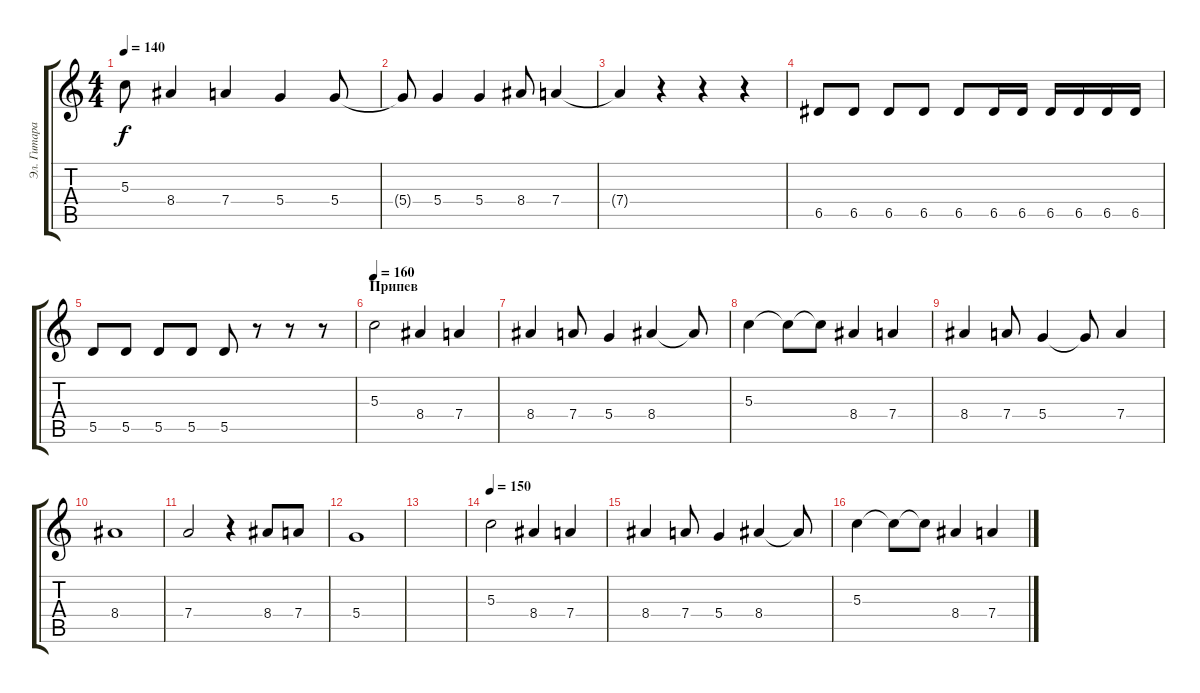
\track ("Эл. Гитара [Вокал]" "Эл. Гитара") {instrument distortionguitar}
\staff {score tabs}
\tuning (E4 B3 G3 D3 A2 E2) {hide}
\ts (4 4)
\tempo 140
\clef g2
\ks c
5.3{t}.8{dy f} 8.4.4 7.4.4 5.4.4 5.4.8 |
5.4{t}.8 5.4.4 5.4.4 8.4.8 7.4.4 |
7.4{t}.4 r.4 r.4 r.4 |
6.5.8 6.5.8 6.5.8 6.5.8 6.5.8 6.5.16 6.5.16 6.5.16 6.5.16 6.5.16 6.5.16 |
5.5.8 5.5.8 5.5.8 5.5.8 5.5.8 r.8 r.8 r.8 |
\section ("" "Припев")
\tempo 150
\tempo 160
5.3.2 8.4.4 7.4.4 |
8.4.4 7.4.8 5.4.4 8.4.4 8.4{t}.8 |
5.3.4 5.3{t}.8 5.3{t}.8 8.4.4 7.4.4 |
8.4.4 7.4.8 5.4.4 5.4{t}.8 7.4.4 |
8.4.1 |
7.4.2 r.4 8.4.8 7.4.8 |
5.4.1 |
|
\tempo 150
5.3.2 8.4.4 7.4.4 |
8.4.4 7.4.8 5.4.4 8.4.4 8.4{t}.8 |
5.3.4 5.3{t}.8 5.3{t}.8 8.4.4 7.4.4
